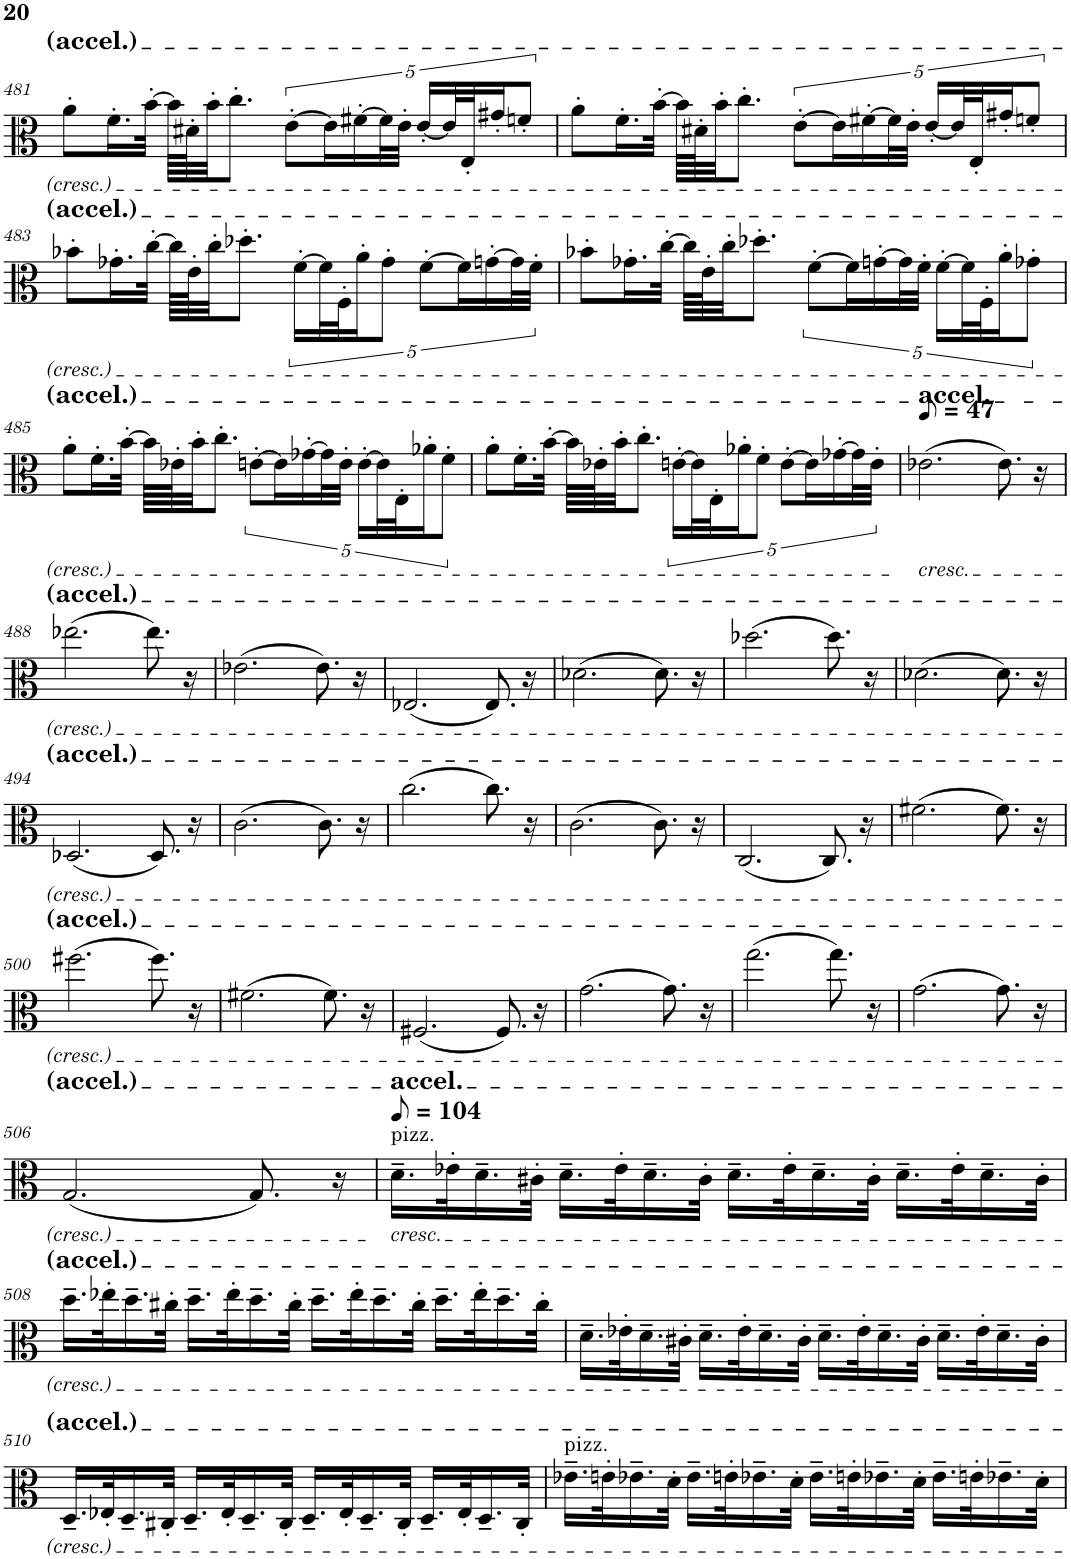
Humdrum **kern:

**kern
*part1
*staff1
*I"Viola
*I'Vla.
!!LO:PB:g=z
*clefC3
*k[]
*M4/4
=481
8a'\L
16.f'\L
[32b'\JJk
64b\LLLL]
64d#X'\J
32b'\JJ
8.cc'\J
[10e'\L
20e\L]
[20f#X'\
40f#\L]
40e'\JJJ
[20e'/LL
40e/L]
40E'/J
20g#X'/J
10fn'/J
=482
8a'\L
16.f'\L
[32b'\JJk
64b\LLLL]
64d#X'\J
32b'\JJ
8.cc'\J
[10e'\L
20e\L]
[20f#X'\
40f#\L]
40e'\JJJ
[20e'/LL
40e/L]
40E'/J
20g#X'/J
10fn'/J
!!LO:LB:g=z
=483
8b-X'\L
16.g-X'\L
[32cc'\JJk
64cc\LLLL]
64e'\J
32cc'\JJ
8.dd-X'\J
[20f'\LL
40f\L]
40F'\J
20a'\J
10g-'\J
[10f'\L
20f\L]
[20gn'\
40g\L]
40f'\JJJ
=484
8b-X'\L
16.g-X'\L
[32cc'\JJk
64cc\LLLL]
64e'\J
32cc'\JJ
8.dd-X'\J
[10f'\L
20f\L]
[20gn'\
40g\L]
40f'\JJJ
[20f'\LL
40f\L]
40F'\J
20a'\J
10g-X'\J
!!LO:LB:g=z
=485
8a'\L
16.f'\L
[32b'\JJk
64b\LLLL]
64e-X'\J
32b'\JJ
8.cc'\J
[10en'\L
20e\L]
[20g-X'\
40g-\L]
40e'\JJJ
[20e'\LL
40e\L]
40E'\J
20a-X'\J
10f'\J
=486
8a'\L
16.f'\L
[32b'\JJk
64b\LLLL]
64e-X'\J
32b'\JJ
8.cc'\J
[20en'\LL
40e\L]
40E'\J
20a-X'\J
10f'\J
[10e'\L
20e\L]
[20g-X'\
40g-\L]
40e'\JJJ
=487
*MM24
!LO:TX:a:t=accel.
(2.e-X\
8.e-\)
16r
!!LO:LB:g=z
=488
(2.ee-X\
8.ee-\)
16r
=489
(2.e-X\
8.e-\)
16r
=490
(2.E-X/
8.E-/)
16r
=491
(2.d-X\
8.d-\)
16r
=492
(2.dd-X\
8.dd-\)
16r
=493
(2.d-X\
8.d-\)
16r
!!LO:LB:g=z
=494
(2.D-X/
8.D-/)
16r
=495
(2.c\
8.c\)
16r
=496
(2.cc\
8.cc\)
16r
=497
(2.c\
8.c\)
16r
=498
(2.C/
8.C/)
16r
=499
(2.f#X\
8.f#\)
16r
!!LO:LB:g=z
=500
(2.ff#X\
8.ff#\)
16r
=501
(2.f#X\
8.f#\)
16r
=502
(2.F#X/
8.F#/)
16r
=503
(2.g\
8.g\)
16r
=504
(2.gg\
8.gg\)
16r
=505
(2.g\
8.g\)
16r
!!LO:LB:g=z
=506
(2.G/
8.G/)
16r
=507
*MM52
!LO:TX:a:t=pizz.
!LO:TX:b:i:t=cresc.
!LO:TX:a:t=accel.
16.d~\LL
32e-X'\K
16.d~\
32c#X'\JJk
16.d~\LL
32e-'\K
16.d~\
32c#'\JJk
16.d~\LL
32e-'\K
16.d~\
32c#'\JJk
16.d~\LL
32e-'\K
16.d~\
32c#'\JJk
!!LO:LB:g=z
=508
16.dd~\LL
32ee-X'\K
16.dd~\
32cc#X'\JJk
16.dd~\LL
32ee-'\K
16.dd~\
32cc#'\JJk
16.dd~\LL
32ee-'\K
16.dd~\
32cc#'\JJk
16.dd~\LL
32ee-'\K
16.dd~\
32cc#'\JJk
=509
16.d~\LL
32e-X'\K
16.d~\
32c#X'\JJk
16.d~\LL
32e-'\K
16.d~\
32c#'\JJk
16.d~\LL
32e-'\K
16.d~\
32c#'\JJk
16.d~\LL
32e-'\K
16.d~\
32c#'\JJk
!!LO:LB:g=z
=510
16.D~/LL
32E-X'/K
16.D~/
32C#X'/JJk
16.D~/LL
32E-'/K
16.D~/
32C#'/JJk
16.D~/LL
32E-'/K
16.D~/
32C#'/JJk
16.D~/LL
32E-'/K
16.D~/
32C#'/JJk
=511
!LO:TX:a:t=pizz.
16.e-X~\LL
32en'\K
16.e-X~\
32d'\JJk
16.e-~\LL
32en'\K
16.e-X~\
32d'\JJk
16.e-~\LL
32en'\K
16.e-X~\
32d'\JJk
16.e-~\LL
32en'\K
16.e-X~\
32d'\JJk
=
*-
